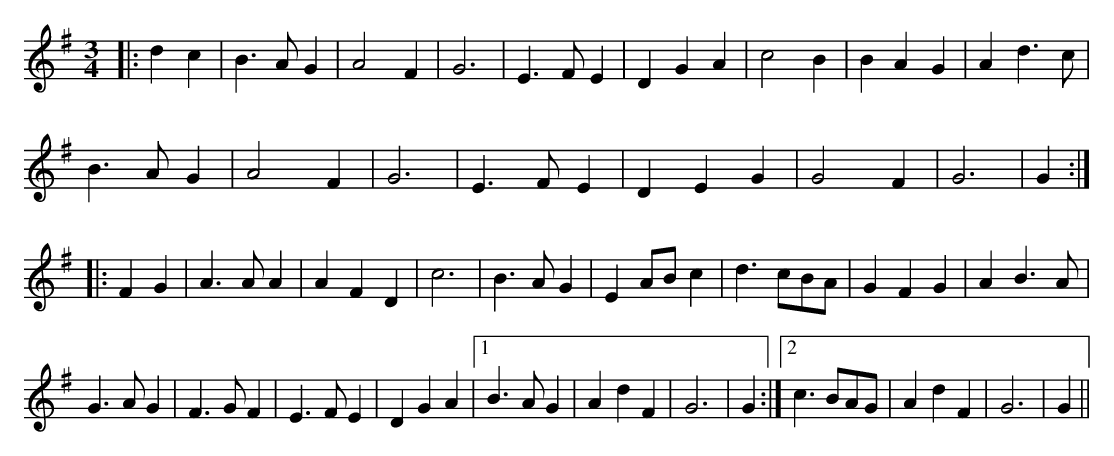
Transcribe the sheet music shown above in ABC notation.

X:1
M:3/4
K:G
|:d2c2|B3A G2|A4F2|G6|E3FE2|D2G2A2|c4B2|B2A2G2|A2d3c|
B3A G2|A4F2|G6|E3FE2|D2E2G2|G4F2|G6|G2:|
|:F2G2|A3AA2|A2F2D2|c6|B3AG2|E2ABc2|d3cBA|G2F2G2|A2B3A|
G3AG2|F3GF2|E3FE2|D2G2A2|1 B3AG2|A2d2F2|G6|G2:|2 c3BAG|A2d2F2|G6|G2||
